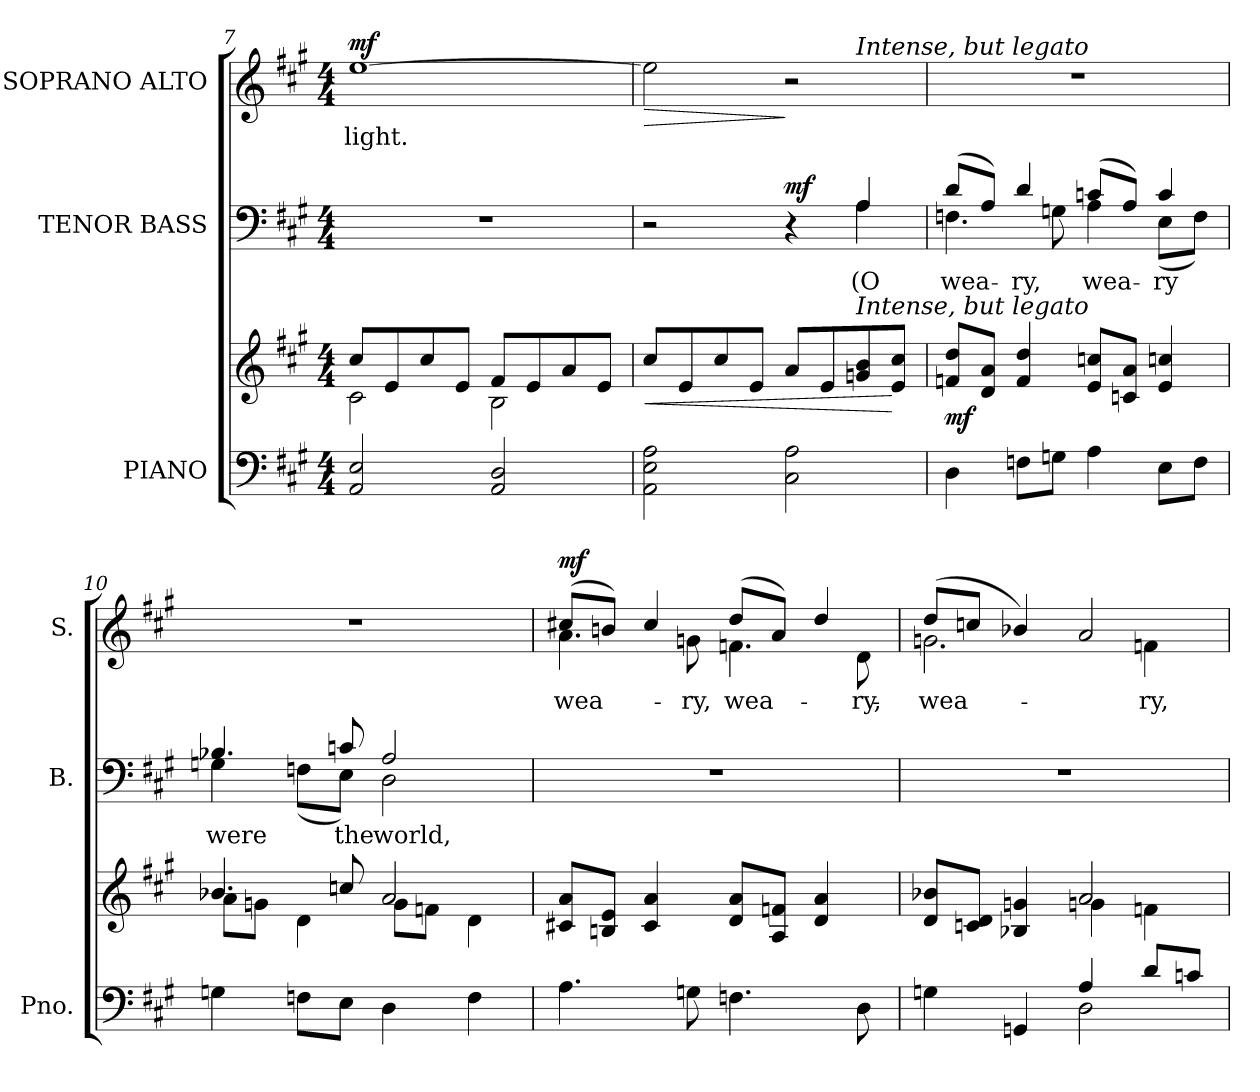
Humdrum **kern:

**kern	**kern	**dynam	**kern	**text	**dynam	**kern	**text	**dynam
*part3	*part3	*part3	*part2	*part2	*part2	*part1	*part1	*part1
*staff4	*staff3	*staff3/4	*staff2	*staff2	*staff2	*staff1	*staff1	*staff1
*I"PIANO	*	*	*I"TENOR BASS	*	*	*I"SOPRANO ALTO	*	*
*I'Pno.	*	*	*I'B.	*	*	*I'S.	*	*
*clefF4	*clefG2	*	*clefF4	*	*	*clefG2	*	*
*k[f#c#g#]	*k[f#c#g#]	*	*k[f#c#g#]	*	*	*k[f#c#g#]	*	*
*A:	*A:	*	*A:	*	*	*A:	*	*
*M4/4	*M4/4	*	*M4/4	*	*	*M4/4	*	*
=7	=7	=7	=7	=7	=7	=7	=7	=7
*	*^	*	*	*	*	*	*	*
!	!	!	!	!	!	!	!	!LO:LY:b:color=#000000	!
2AAi/ 2Ei	8cc#i/L	2c#i\	.	1r	.	.	[>1eei	light.	mf
.	8ei/	.	.	.	.	.	.	.	.
.	8cc#i/	.	.	.	.	.	.	.	.
.	8ei/J	.	.	.	.	.	.	.	.
2AAi/ 2Di	8f#i/L	2Bi\	.	.	.	.	.	.	.
.	8ei/	.	.	.	.	.	.	.	.
.	8ai/	.	.	.	.	.	.	.	.
.	8ei/J	.	.	.	.	.	.	.	.
*	*v	*v	*	*	*	*	*	*	*
=8	=8	=8	=8	=8	=8	=8	=8	=8
!	!	!LO:HP:b	!	!	!	!	!	!LO:HP:b
*	*	*	*^	*	*	*^	*	*
2AAi\ 2Ei 2Ai	8cc#i/L	<	2r	2.ryy	.	.	2eei\]	2.ryy	.	>
.	8ei/	.	.	.	.	.	.	.	.	.
.	8cc#i/	.	.	.	.	.	.	.	.	.
.	8ei/J	.	.	.	.	.	.	.	.	.
2C#i\ 2Ai	8ai/L	.	4r	.	.	mf	2r	.	.	]
.	8ei/	.	.	.	.	.	.	.	.	.
!	!	!	!	!	!	!	!	!LO:TX:a:i:t=Intense, but legato	!	!
!	!LO:TX:a:i:t=Intense, but legato	!	!	!	!	!	!	!	!	!
!	!	!	!	!	!LO:LY:b:color=#000000	!	!	!	!	!
.	8gni/ 8bi	.	4Ai/	4Ai\	(O	.	.	4ryy	.	.
.	8ei/ 8cc#iJ	[	.	.	.	.	.	.	.	.
*	*	*	*	*	*	*	*v	*v	*	*
=9	=9	=9	=9	=9	=9	=9	=9	=9	=9
*	*	*	*	*	*	*	*^	*	*
!	!	!	!	!	!LO:LY:b:color=#000000	!	!	!	!	!
*	*	*	*	*	*	*	*v	*v	*	*
4Di\	8fni/ 8ddiL	mf	(8di/L	4.Fni\	wea-	.	1r	.	.
.	8di/ 8aiJ	.	8Ai/J)	.	.	.	.	.	.
!	!	!	!	!	!LO:LY:b:color=#000000	!	!	!	!
8Fni\L	4fi/ 4ddi	.	4di/	.	-ry,	.	.	.	.
8Gni\J	.	.	.	8Gni\	.	.	.	.	.
!	!	!	!	!	!LO:LY:b:color=#000000	!	!	!	!
4Ai\	8ei/ 8ccniL	.	(8cni/L	4Ai\	wea-	.	.	.	.
.	8cni/ 8aiJ	.	8Ai/J)	.	.	.	.	.	.
!	!	!	!	!	!LO:LY:b:color=#000000	!	!	!	!
8Ei\L	4ei/ 4ccni	.	4ci/	(8Ei\L	-ry	.	.	.	.
8Fi\J	.	.	.	8Fi\J)	.	.	.	.	.
!!LO:LB:g=z
=10	=10	=10	=10	=10	=10	=10	=10	=10	=10
*	*^	*	*	*	*	*	*	*	*
!	!	!	!	!	!	!LO:LY:b:color=#000000	!	!	!	!
4Gni\	4.b-Xi/	8ai\L	.	4.B-Xi/	4Gni\	were	.	1r	.	.
.	.	8gni\J	.	.	.	.	.	.	.	.
8Fni\L	.	4di\	.	.	(8Fni\L	.	.	.	.	.
!	!	!	!	!	!	!LO:LY:b:color=#000000	!	!	!	!
8Ei\J	8ccni/	.	.	8cni/	8Ei\J)	the	.	.	.	.
!	!	!	!	!	!	!LO:LY:b:color=#000000	!	!	!	!
4Di\	2ai/	8gi\L	.	2Ai/	2Di\	world,	.	.	.	.
.	.	8fni\J	.	.	.	.	.	.	.	.
4Fi\	.	4di\	.	.	.	.	.	.	.	.
*	*v	*v	*	*	*	*	*	*	*	*
*	*	*	*v	*v	*	*	*	*	*
=11	=11	=11	=11	=11	=11	=11	=11	=11
*	*	*	*	*	*	*^	*	*
*	*^	*	*	*	*	*	*	*	*
!	!	!	!	!	!	!	!	!	!LO:LY:b:color=#000000	!
*	*v	*v	*	*	*	*	*	*	*	*
4.Ai\	8c#Xi/ 8aiL	.	1r	.	.	(8cc#Xi/L	4.ai\	wea-	mf
.	8Bni/ 8eiJ	.	.	.	.	8bni/J)	.	.	.
.	4c#i/ 4ai	.	.	.	.	4cc#i/	.	.	.
!	!	!	!	!	!	!	!	!LO:LY:b:color=#000000	!
8Gni\	.	.	.	.	.	.	8gni\	-ry,	.
!	!	!	!	!	!	!	!	!LO:LY:b:color=#000000	!
4.Fni\	8di/ 8aiL	.	.	.	.	(8ddi/L	4.fni\	wea-	.
.	8Ai/ 8fniJ	.	.	.	.	8ai/J)	.	.	.
.	4di/ 4ai	.	.	.	.	4ddi/	.	.	.
!	!	!	!	!	!	!	!	!LO:LY:b:color=#000000	!
8Di\	.	.	.	.	.	.	8di\	-ry,	.
=12	=12	=12	=12	=12	=12	=12	=12	=12	=12
*^	*^	*	*	*	*	*	*	*	*
!	!	!	!	!	!	!	!	!	!	!LO:LY:b:color=#000000	!
4Gni\	2ryy	8di/ 8b-XiL	2ryy	.	1r	.	.	(8ddi/L	2.gni\	wea-	.
.	.	8cni/ 8diJ	.	.	.	.	.	8ccni/J	.	.	.
4GGni/	.	4B-Xi/ 4gni	.	.	.	.	.	4b-Xi/)	.	.	.
4Ai/	2Di\	2ai/	4gni\	.	.	.	.	2ai/	.	.	.
!	!	!	!	!	!	!	!	!	!	!LO:LY:b:color=#000000	!
8di/L	.	.	4fni\	.	.	.	.	.	4fni\	-ry,	.
8cni/J	.	.	.	.	.	.	.	.	.	.	.
*v	*v	*	*	*	*	*	*	*v	*v	*	*
*	*v	*v	*	*	*	*	*	*	*
=	=	=	=	=	=	=	=	=
*-	*-	*-	*-	*-	*-	*-	*-	*-
